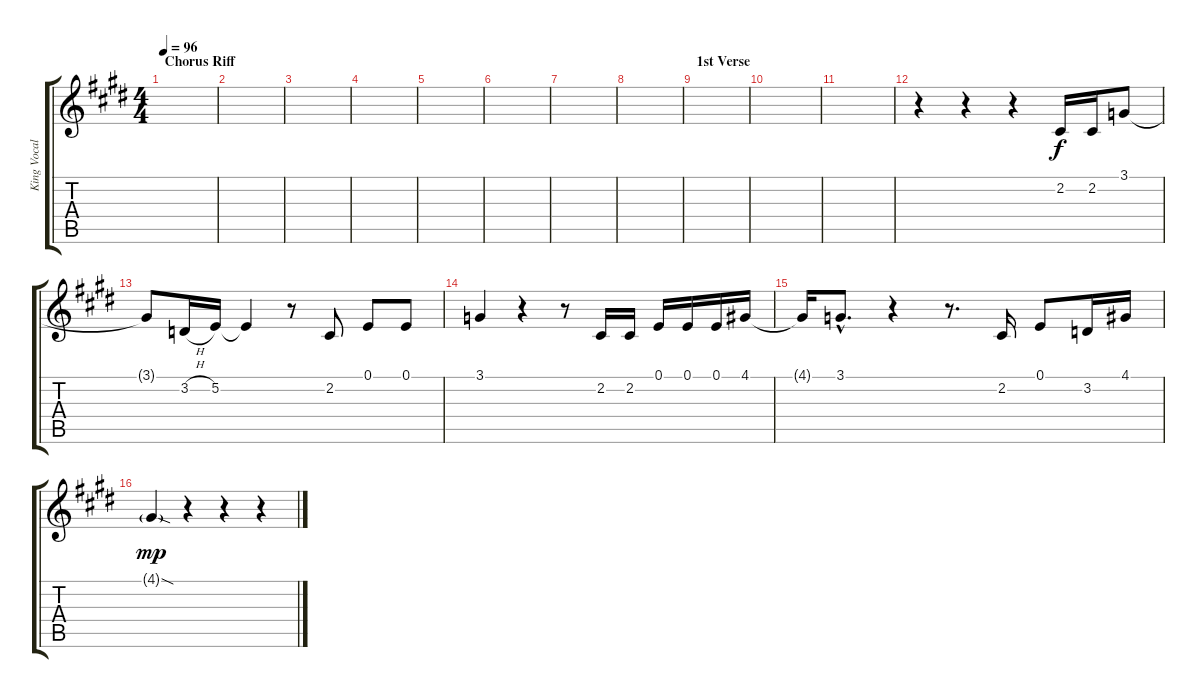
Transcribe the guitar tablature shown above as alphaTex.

\track ("King Vocals" "King Vocal") {instrument bassoon}
\staff {score tabs}
\tuning (E4 B3 G3 D3 A2 E2) {hide}
\ts (4 4)
\section ("" "Chorus Riff")
\tempo 96
\clef g2
\ks e
|
|
|
|
|
|
|
|
\section ("" "1st Verse")
|
|
|
r.4 r.4 r.4 2.2.16 2.2.16 3.1.8 |
3.1{t}.8 3.2{h}.16 5.2.16 5.2{t}.4 r.8 2.2.8 0.1.8 0.1.8 |
3.1.4 r.4 r.8 2.2.16 2.2.16 0.1.16 0.1.16 0.1.16 4.1.16 |
4.1{t}.16 3.1{hac}.8{d} r.4 r.8{d} 2.2.16 0.1.8 3.2.16 4.1.16 |
4.1{sod g}.4{dy mp} r.4 r.4 r.4
